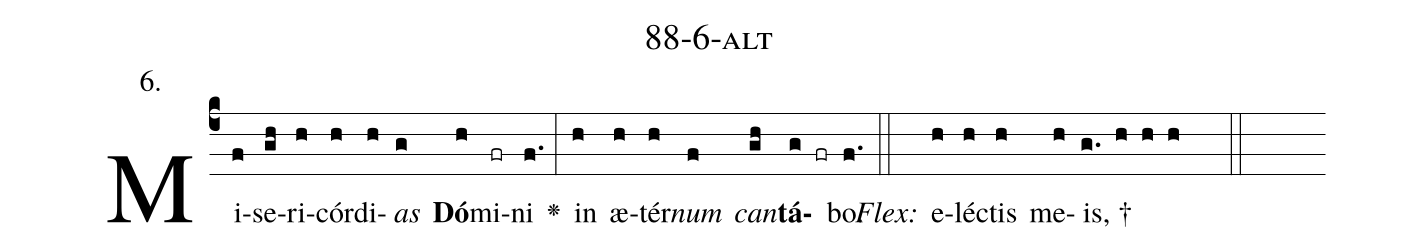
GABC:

name: 88-6-alt;
annotation: 6.;
%%
(c4)Mi(f)se(gh)ri(h)cór(h)di(h)<i>as</i>(g) <b>Dó</b>(h)mi(fr)ni(f.) <v>\greheightstar</v>(:) in(h) æ(h)tér(h)<i>num</i>(f) <i>can</i>(gh)<b>tá</b>(g fr)bo.(f.) (::)
<i>Flex:</i>()  e(h)léc(h)tis(h) me(h)is, †(g. h h h  ::)

%E(h) u(h) o(f) u(gh) a(g) e.(f.) (::)
